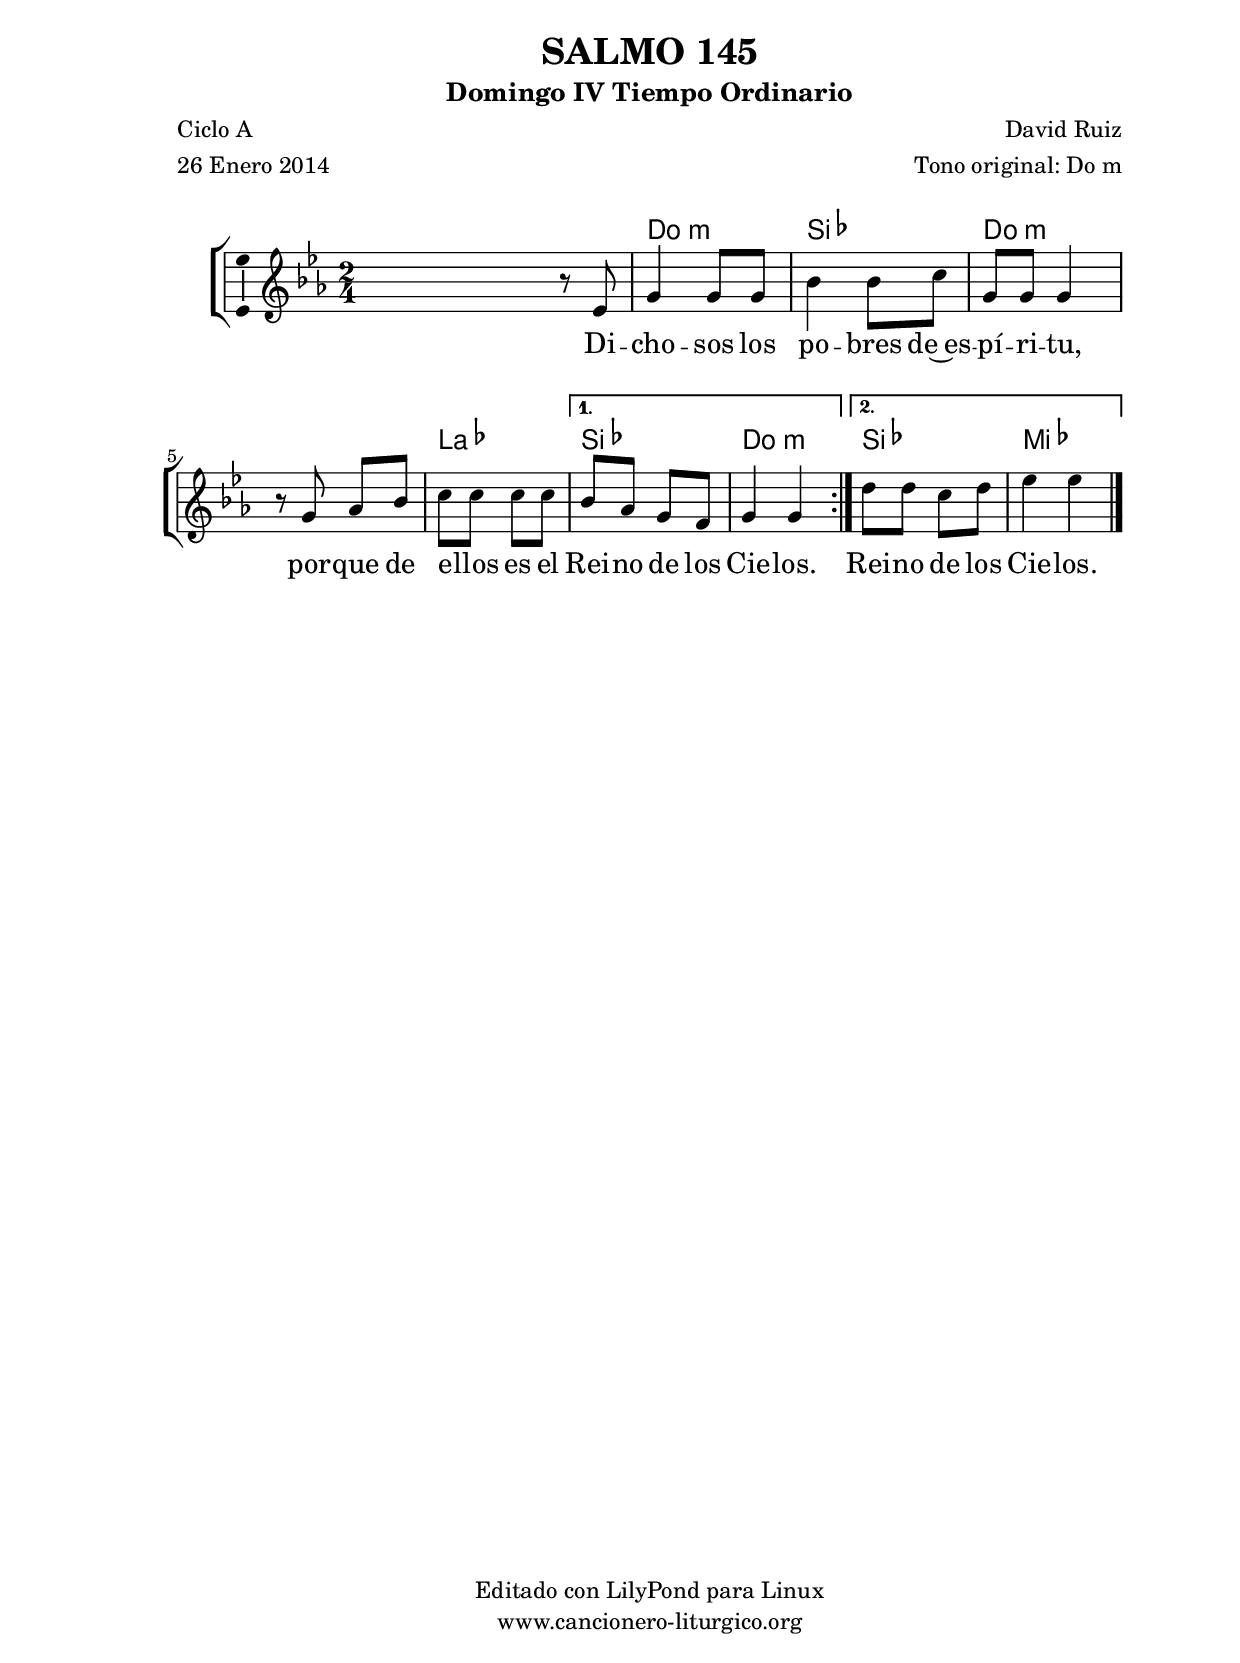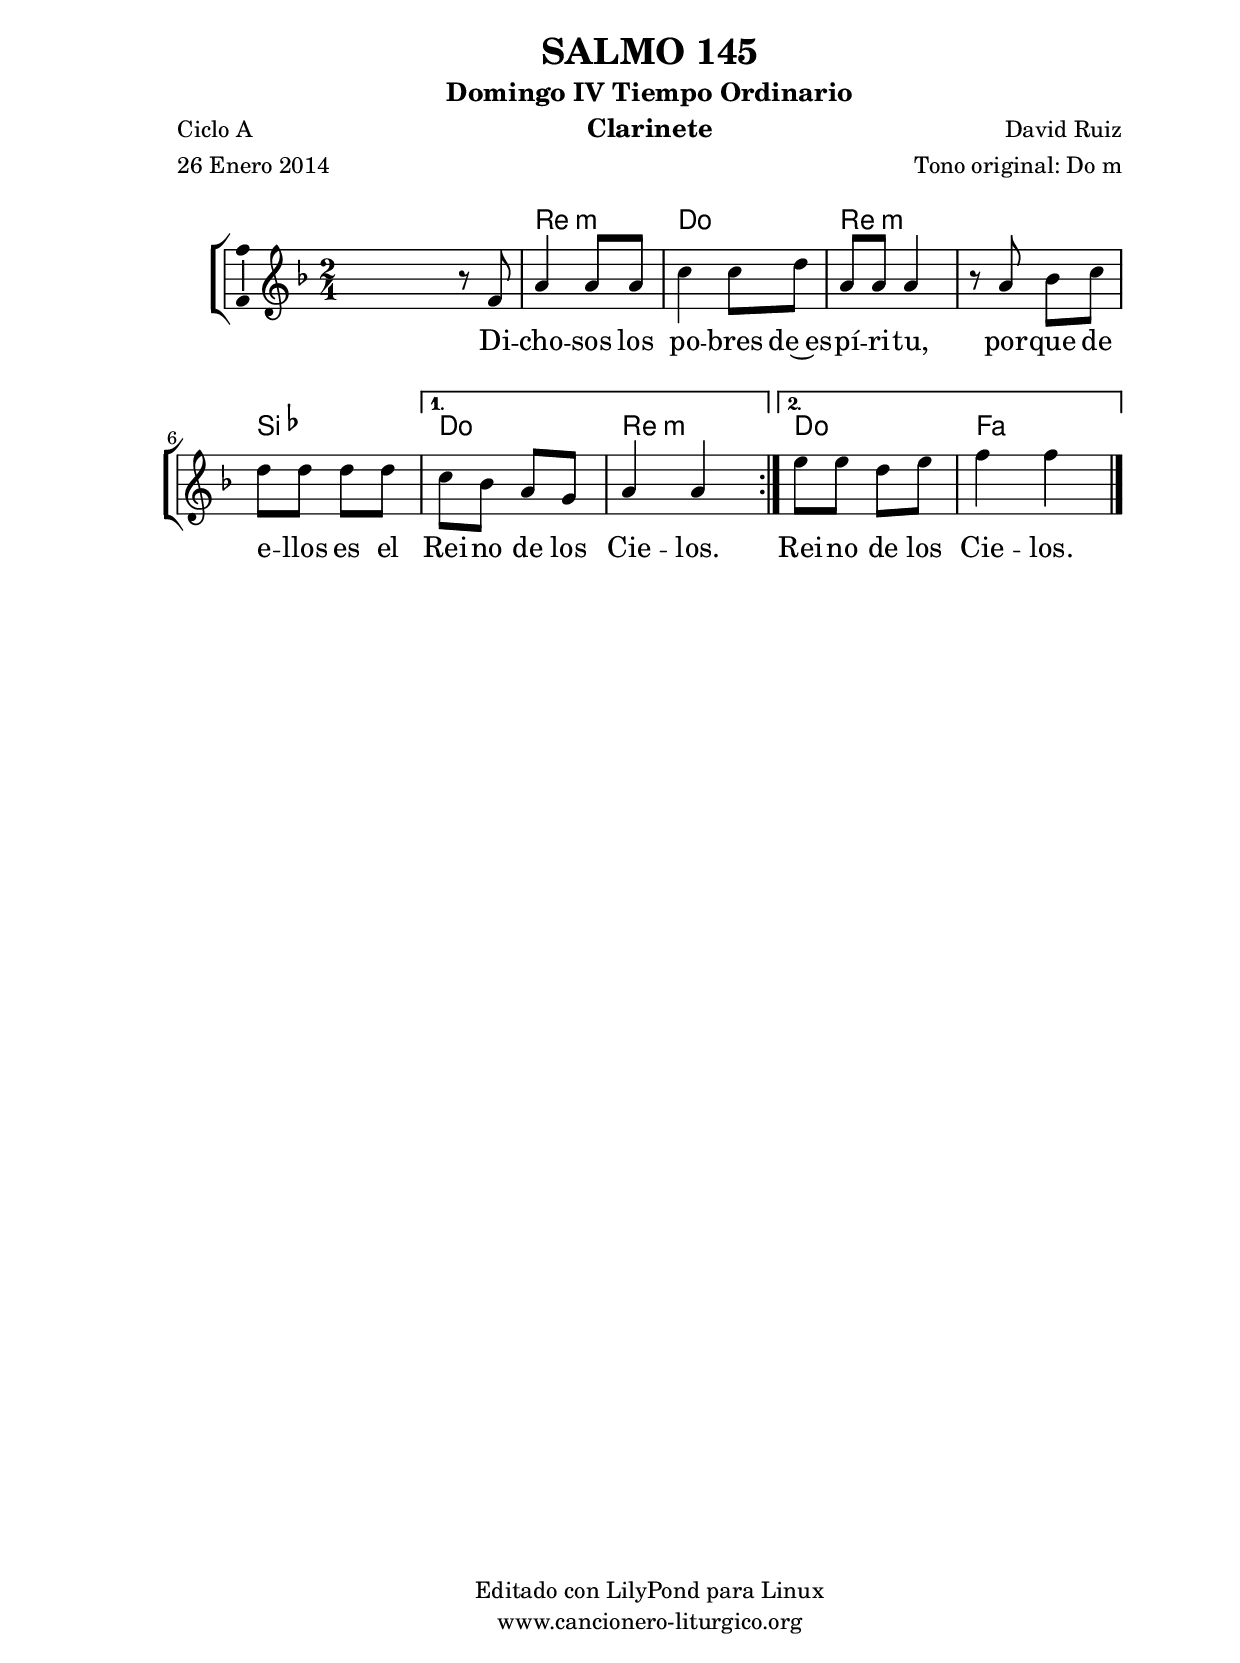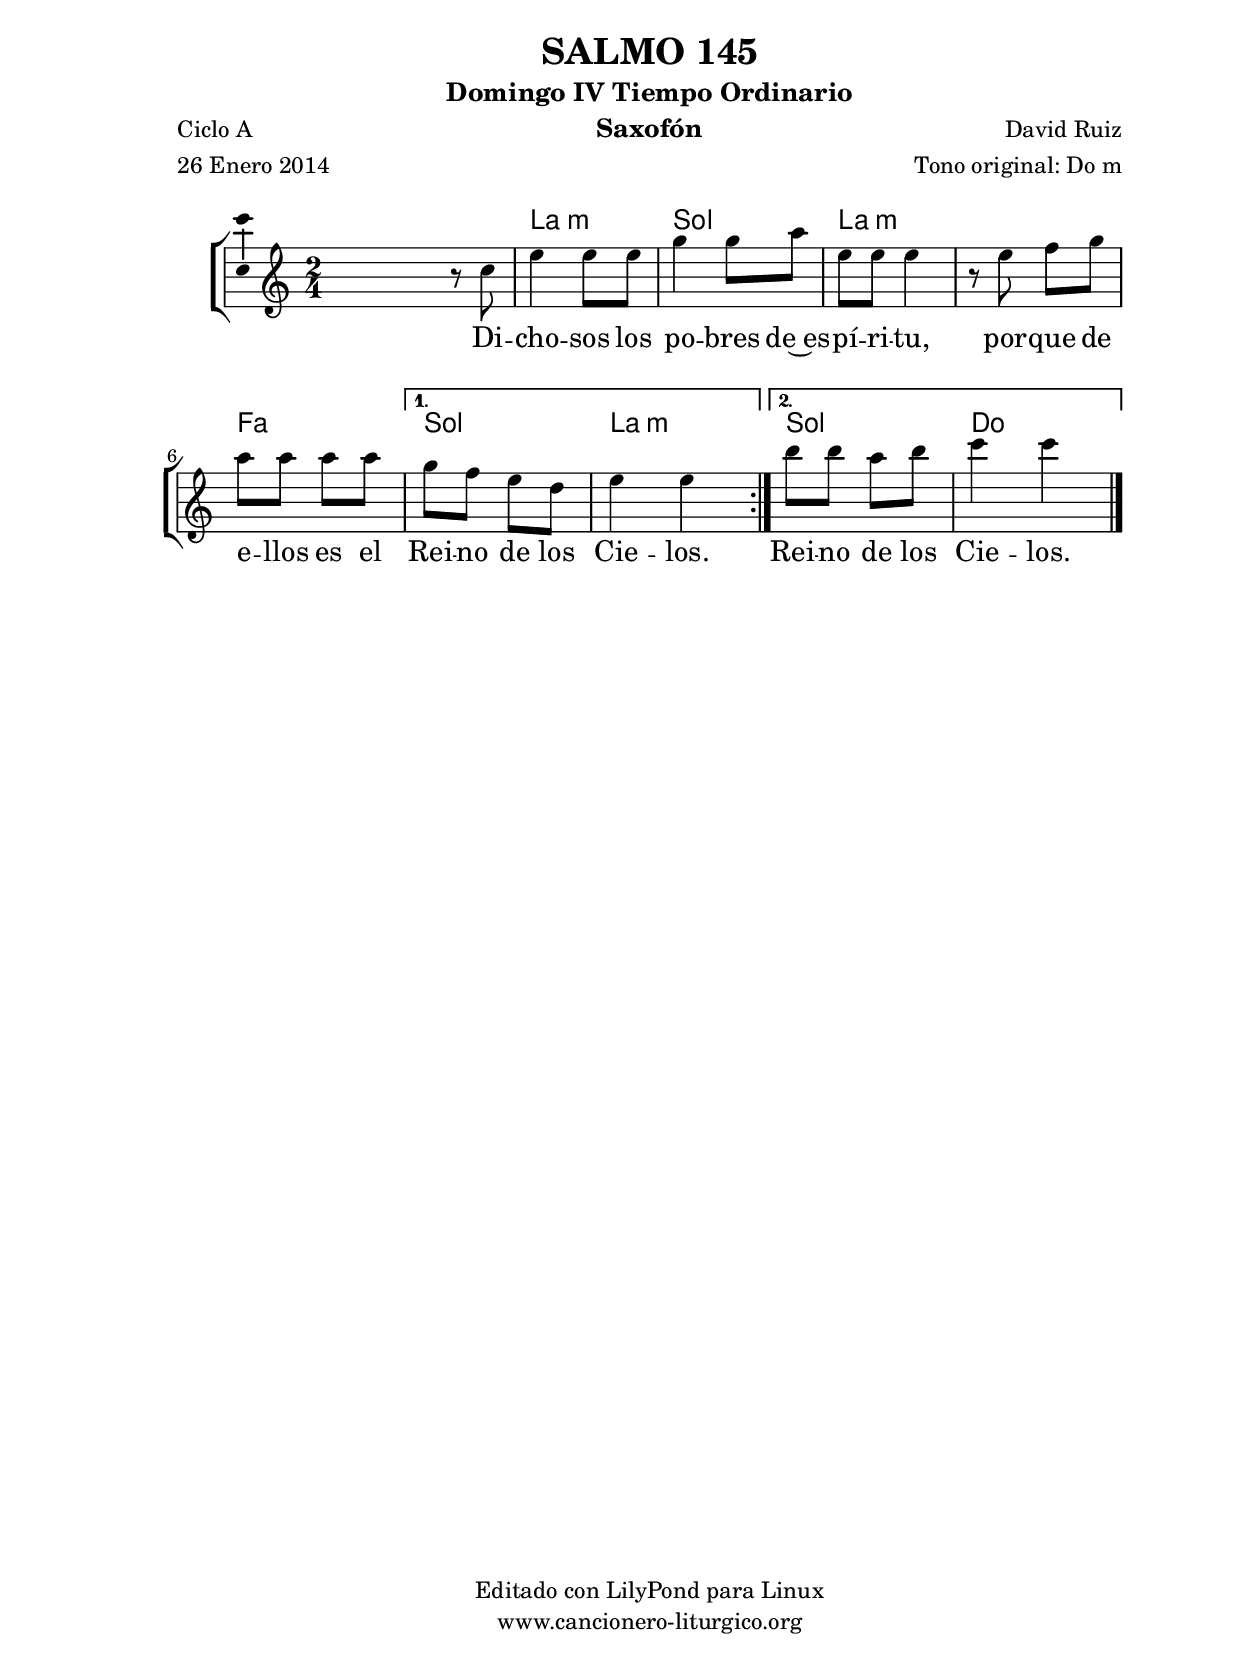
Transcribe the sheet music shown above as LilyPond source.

%
%para convertir .midi en .wav:
%timidity filename.midi -Ow -o finename.wav
%
%
%Para convertir de .wav a .mp3:
%lame -h -m j filename.wav
%
%
%para escuchar el midi:
%timidity nombrefichero.midi
%


%versión de lilypond para la que se ha escrito esta partitura:
\version "2.16.0"

	%Tamaño papel
	#(set-default-paper-size "a4")
	%Tamaño partitura
	#(set-global-staff-size 20)
	%No responde al pulsar sobre una nota
	#(ly:set-option 'point-and-click #f)

%parámetros del encabezamiento:
\header {
	title = "SALMO 145"
	subtitle = "Domingo IV Tiempo Ordinario"
	composer = "David Ruiz"
	poet = "Ciclo A"
	meter = "26 Enero 2014"
	arranger = "Tono original: Do m"
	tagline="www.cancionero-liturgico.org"
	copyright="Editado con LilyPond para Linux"
	}

%parámetros asociados al papel:
\paper  {
	oddHeaderMarkup = \markup {\fill-line { \on-the-fly #not-first-page \fromproperty #'header:title \on-the-fly #not-first-page \fromproperty #'header:composer }}
	evenHeaderMarkup = \markup {\fill-line { \fromproperty #'header:composer \fromproperty #'header:title }}
	#(set-paper-size "a4")
	print-page-number = ##f
	first-page-number = 1
	print-first-page-number = ##f
%	head-separation = 3.0 \cm
	top-margin = 2.0 \cm
	bottom-margin = 0.5\cm
%%%	bottom-margin = -1.0\cm
	left-margin = 3.0 \cm
	line-width = 16.0 \cm 
	indent = 8\mm
	interscoreline = 2.\mm
	between-system-space = 15\mm
%	para que las partituras no llenen la hoja:
	ragged-bottom = ##t
%	idem para la última hoja:
	ragged-last-bottom = ##f
%	para que las partituras llenen el ancho del papel:
	ragged-last = ##f
	after-title-space = 2.5 \cm
%page-count=1
%system-count=8

	%Flexible Vertical Spacing
%	markup-markup-spacing =
%	#'((basic-distance . 15) (minimum-distance . 15) (padding . 3))
	markup-system-spacing =
	#'((basic-distance . 15) (minimum-distance . 15) (padding . 3))
	system-system-spacing =
	#'((basic-distance . 15) (minimum-distance . 15) (padding . 3))
	score-system-spacing =
	#'((basic-distance . 15) (minimum-distance . 15) (padding . 5))
%	top-system-spacing = % header
%	#'((basic-distance . 8) (minimum-distance . 0) (padding . 3))
%	top-markup-spacing =
%	#'((basic-distance . 20) (minimum-distance . 20) (padding . 3))
	last-bottom-spacing = % footer
	#'((basic-distance . 5) (minimum-distance . 5) (padding . 3))
%	score-markup-spacing =
%	#'((basic-distance . 16) (minimum-distance . 13) (padding . 3))

	}


%parámetros que afectan a toda la partitura:
global =  {
	%clave de sol (G):
	\clef G
	%armadura:
%%%	\transpose  c d
	\key c \minor
	\tempo 4=100
	\set Score.tempoHideNote = ##t
	}


acordes = {
	\italianChords
	\chordmode {
%%%	\transpose  c d
{
\repeat volta 2 {
s2
c2:m bes c:m s aes
}
\alternative {
{
bes c:m
}
{
bes ees
}
}

	}
	}
}


melodia = 
{
%%%	\transpose  c d
	\relative c'{
	\time 2/4

\repeat volta 2 {
s4 r8 ees8
g4 g8 g
bes4 bes8 c
g8 g g4
r8 g8 aes bes
c8 c c c
}
\alternative {
{
bes8 aes g f
g4 g
}
{
d'8 d c d
ees4 ees
}
}

	\bar "|."
	}
	}


texto = \lyricmode {
Di -- cho -- sos los po -- bres de~es -- pí -- ri -- tu,
por -- que de e -- llos es el
Rei -- no de los Cie -- los.
Rei -- no de los Cie -- los.
	}


acordesStaff = \context ChordNames = acordesStaff <<
	\set chordChanges = ##t
	\acordes
	>>


vozStaff = \context Voice = vozStaff
\with {\consists "Ambitus_engraver"}
<<
%	\set Staff.instrumentName = ""
%	\set Staff.shortInstrumentName = ""
%	\set Staff.midiInstrument = #"clarinet"
%	\set Staff.midiInstrument = #"cello"
%	\set Staff.midiInstrument = #"flute"
	\set Staff.midiInstrument = #"electric guitar (jazz)"
%	\set Staff.midiInstrument = #"english horn"
%	\set Staff.midiInstrument = #"violin"
%	\set Staff.midiInstrument = #"glockenspiel"
	\set Staff.midiMinimumVolume = #0.7
	\set Staff.midiMaximumVolume = #0.9
	\global
	\melodia
	>>


textoStaff = \context Lyrics = textoStaff <<
	\lyricsto vozStaff \texto
	>>

\book {
	\score {
		\context ChoirStaff {
			\override StaffGroup.SystemStartBracket #'collapse-height = #1
			\override Score.SystemStartBar #'collapse-height = #1
			<<
			\acordesStaff
			\vozStaff
			\textoStaff
			>>
			}
		\layout {
	    		\context {
				\Lyrics
				\override LyricText #'font-size = #2
				}
	   		 \context {
				\Score
				%fontSize = #3
				\override StaffSymbol #'staff-space = #(magstep +3)
				%\override Beam #'thickness = #0.55
				%\override SpacingSpanner #'spacing-increment = #1.0
				%\override Slur #'height-limit = #1.5
				}
			}
		}
	\score {
		\unfoldRepeats
		\context ChoirStaff {
			<<
			\acordesStaff
			\vozStaff
			>>
			}
		\midi {
	  		\context {
	  			\Score
				tempoWholesPerMinute = #(ly:make-moment 70 4)
				}
			}
		}
	}

%Partitura para clarinete
#(define output-suffix "C")
\book {
	\header{
		instrument = "Clarinete"
		}
	\score {
		\context ChoirStaff {
			\override StaffGroup.SystemStartBracket #'collapse-height = #1
			\override Score.SystemStartBar #'collapse-height = #1
\transpose c d
			<<
			\acordesStaff
			\vozStaff
			\textoStaff
			>>
			}
		\layout {
	    		\context {
				\Lyrics
				\override LyricText #'font-size = #2
				}
	   		 \context {
				\Score
				\override StaffSymbol #'staff-space = #(magstep +3)
				}
			}
		}
	}

%Partitura para saxofón
#(define output-suffix "S")
\book {
	\header{
		instrument = "Saxofón"
		}
	\score {
		\context ChoirStaff {
			\override StaffGroup.SystemStartBracket #'collapse-height = #1
			\override Score.SystemStartBar #'collapse-height = #1
\transpose c a
			<<
			\acordesStaff
			\vozStaff
			\textoStaff
			>>
			}
		\layout {
	    		\context {
				\Lyrics
				\override LyricText #'font-size = #2
				}
	   		 \context {
				\Score
				\override StaffSymbol #'staff-space = #(magstep +3)
				}
			}
		}
	}

